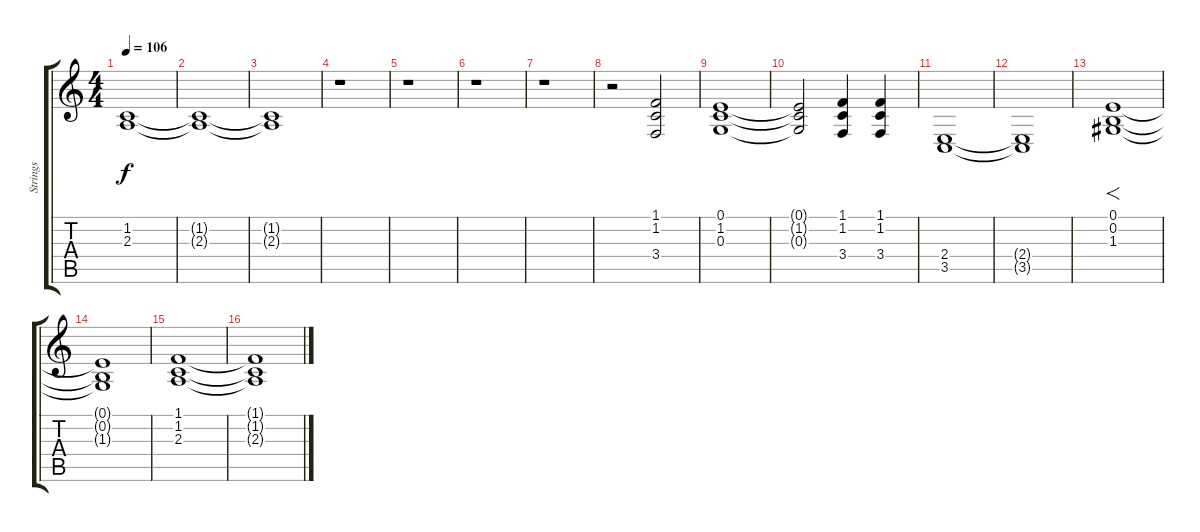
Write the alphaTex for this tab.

\track ("Strings" "Strings") {instrument stringensemble1}
\staff {score tabs}
\tuning (E4 B3 G3 D3 A2 E2) {hide}
\ts (4 4)
\tempo 106
\clef g2
\ks c
(1.2 2.3).1{dy f} |
(1.2{t} 2.3{t}).1 |
(1.2{t} 2.3{t}).1 |
r.1 |
r.1 |
r.1 |
r.1 |
r.2 (1.1 1.2 3.4).2 |
(0.1 1.2 0.3).1 |
(0.1{t} 1.2{t} 0.3{t}).2{volume 8} (1.1 1.2 3.4).4{volume 10} (1.1 1.2 3.4).4 |
(2.4 3.5).1 |
(2.4{t} 3.5{t}).1{volume 8} |
(0.1 0.2 1.3).1{f} |
(0.1{t} 0.2{t} 1.3{t}).1 |
(1.1 1.2 2.3).1 |
(1.1{t} 1.2{t} 2.3{t}).1
